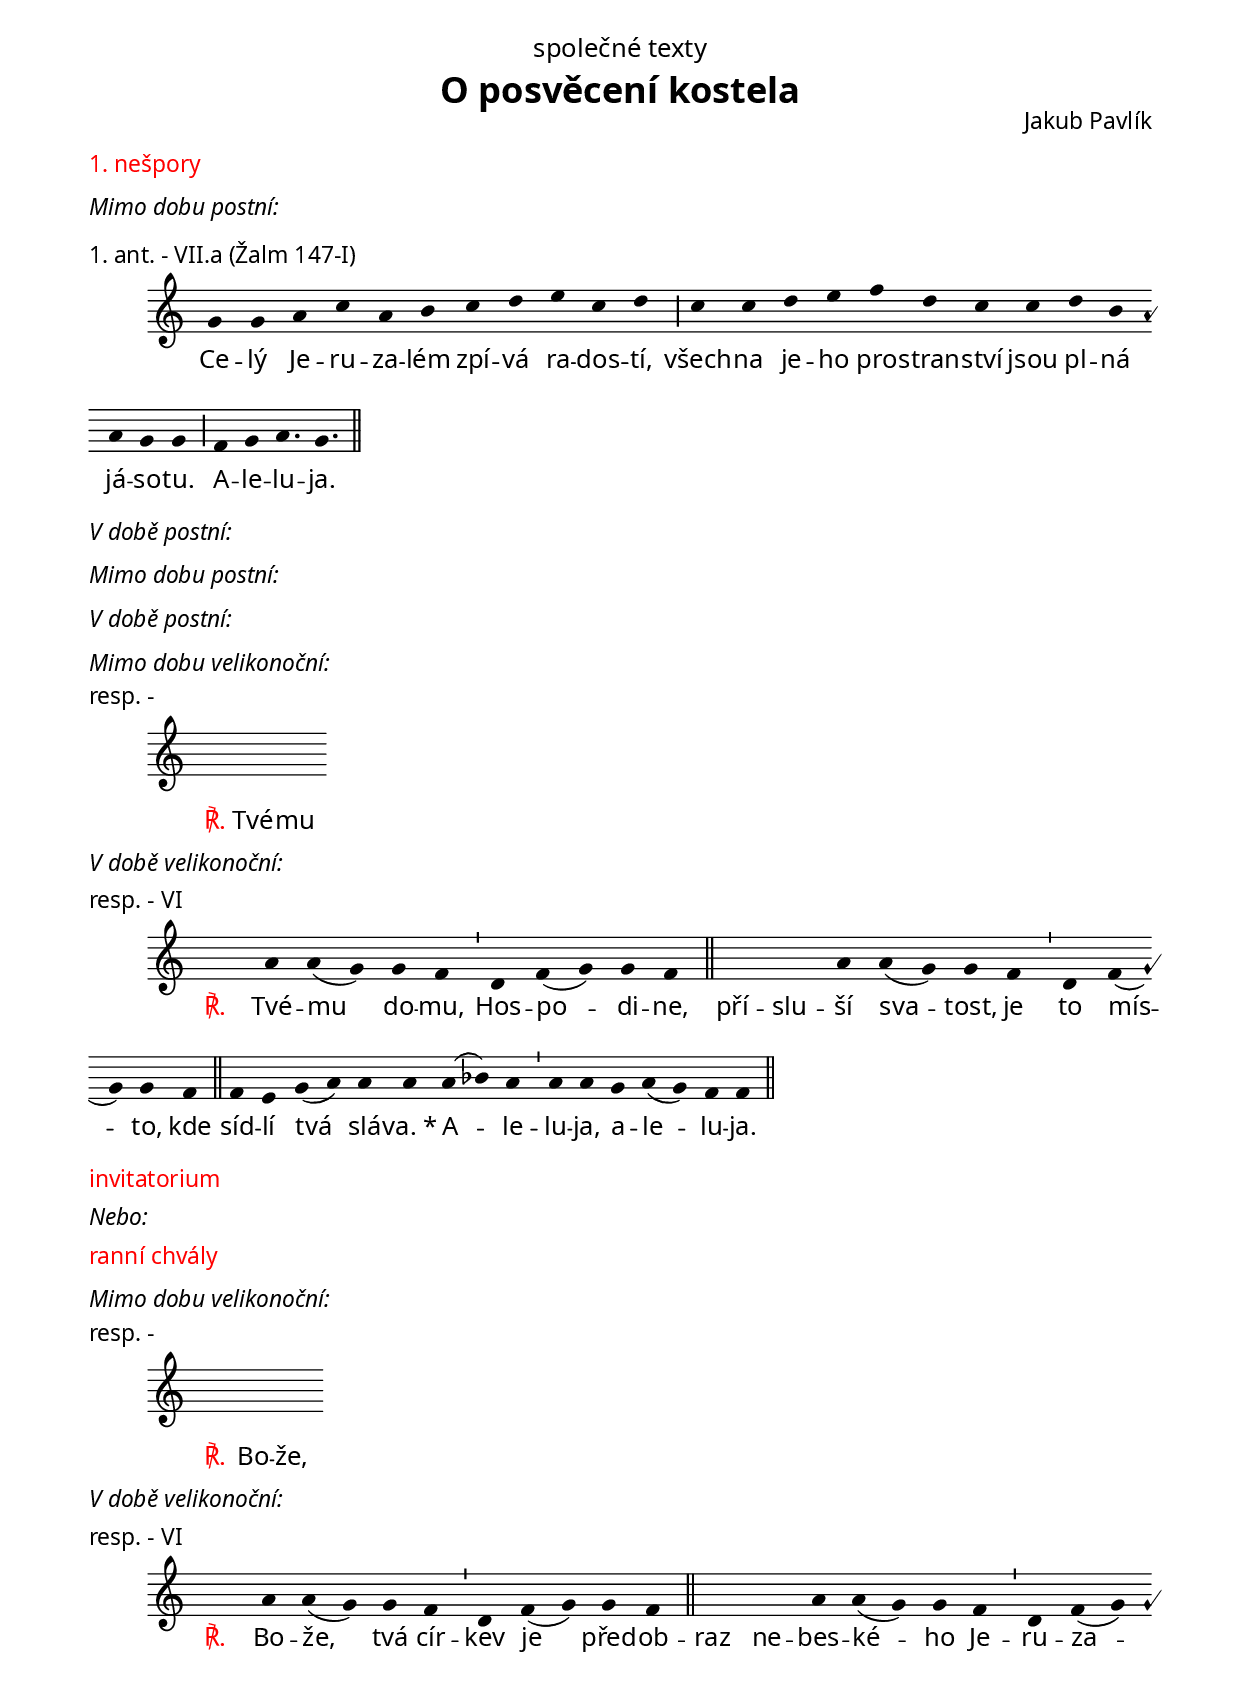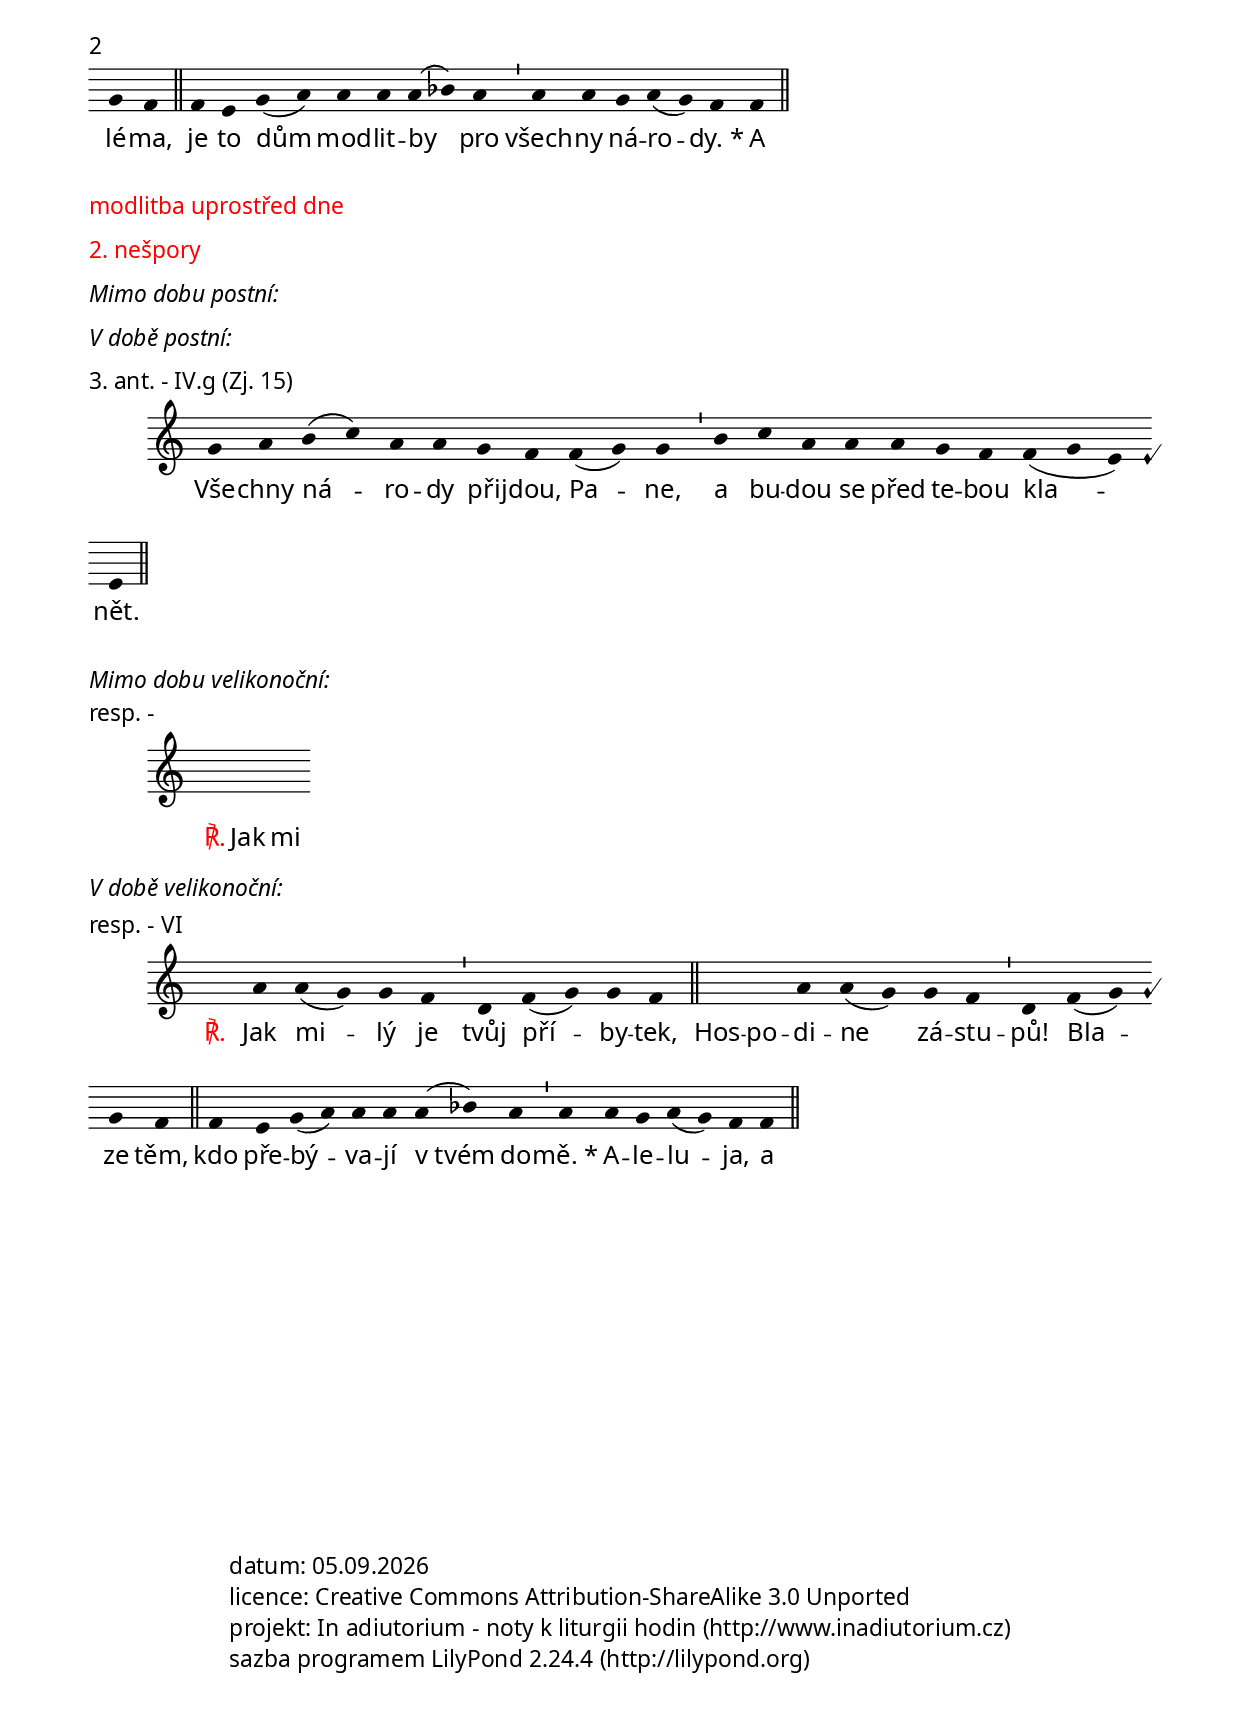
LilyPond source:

\version "2.16.0"

\include "../spolecne.ly"
\include "../dilyresponsorii.ly"

\header {
  title = \markup\titleCommune "O posvěcení kostela"
  composer = "Jakub Pavlík"
}

\markup {\nadpisHodinka {"1. nešpory"}}

\markup\italic{Mimo dobu postní:}

\score {
  \relative c'' {
    \choralniRezim
    g4 g a c a b c d e c d \barMaior
    c c d e f d c c d b a g g \barMaior
    f g a4. g \barFinalis
  }
  \addlyrics {
    Ce -- lý Je -- ru -- za -- lém zpí -- vá ra -- dos -- tí,
    všech -- na je -- ho pro -- stran -- ství jsou pl -- ná já -- so -- tu.
    A -- le -- lu -- ja.
  }
  \header {
    quid = "1. ant."
    modus = "VII"
    differentia = "a" 
    psalmus = "Žalm 147-I"
    id = ""
    piece = \markup {\sestavTitulek}
  }
}

\markup\italic{V době postní:}

\score {
  \relative c'' {
    \choralniRezim
    
  }
  \addlyrics {
    V_Hos -- po -- di -- no -- vě chrá -- mě
    všich -- ni vo -- la -- jí: Slá -- va!
  }
  \header {
    quid = "1. ant."
    modus = ""
    differentia = "" 
    psalmus = "Žalm 147-I"
    id = ""
    piece = \markup {\sestavTitulek}
  }
}

\score {
  \relative c' {
    \choralniRezim
    
  }
  \addlyrics {
    Hos -- po -- din zpev -- nil zá -- vo -- ry tvých bran,
    po -- žeh -- nal tvým sy -- nům v_to -- bě.
    
    A -- le -- lu -- ja.
  }
  \header {
    quid = "2. ant."
    modus = ""
    differentia = "" 
    psalmus = "Žalm 147-II"
    id = ""
    piece = \markup {\sestavTitulek}
  }
}

\markup\italic{Mimo dobu postní:}

\score {
  \relative c' {
    \choralniRezim
    
  }
  \addlyrics {
    V_Bo -- žím měs -- tě
    já -- sa -- jí zá -- stu -- py sva -- tých
    a an -- dě -- lé zpí -- va -- jí chva -- lo -- zpěv
    před Bo -- žím trů -- nem.
    A -- le -- lu -- ja.
  }
  \header {
    quid = "3. ant."
    modus = ""
    differentia = "" 
    psalmus = "Zj 19"
    id = ""
    piece = \markup {\sestavTitulek}
  }
}

\markup\italic{V době postní:}

\score {
  \relative c' {
    \choralniRezim
    
  }
  \addlyrics {
    Bo -- že, tvá cír -- kev ti vzdá -- vá dí -- ky
    skr -- ze Kris -- ta, tvé -- ho Sy -- na.
  }
  \header {
    quid = "3. ant."
    modus = ""
    differentia = "" 
    psalmus = "Kol 1"
    id = ""
    piece = \markup {\sestavTitulek}
  }
}

\markup\italic{Mimo dobu velikonoční:}

\score {
  \relative c' {
    \choralniRezim
    
    % R
    \neviditelna a
    
    % V
    \neviditelna a
    
    % R
    \neviditelna a
    
    % Slava
  }
  \addlyrics {
    \Response Tvé -- mu do -- mu, Hos -- po -- di -- ne,
    pří -- slu -- ší sva -- tost,_*
    je to mís -- to, kde síd -- lí tvá slá -- va.
    \Verse Mi -- lu -- ji dům, kde pře -- bý -- váš,_*
    \Response je to mís -- to, kde síd -- lí tvá slá -- va.
    \textRespDoxologie
  }
  \header {
    quid = "resp."
    modus = ""
    id = ""
    piece = \markup {\sestavTitulekResp}
  }
}

\markup\italic{V době velikonoční:}

\score {
  \relative c' {
    \choralniRezim
    
    % R
    \neviditelna f
    \respVIalelujaResponsum \barFinalis
    % V
    \neviditelna f
    
    % R
    \neviditelna a
    \respVIalelujaResponsum \barFinalis
    % Slava
    \respVIalelujaDoxologie \barFinalis
  }
  \addlyrics {
    \Response Tvé -- mu do -- mu, Hos -- po -- di -- ne,
    pří -- slu -- ší sva -- tost,
    je to mís -- to, kde síd -- lí tvá slá -- va._* \textRespAleluja
    \Verse Mi -- lu -- ji dům, kde pře -- bý -- váš._*
    \Response \textRespAleluja
    \textRespDoxologie
  }
  \header {
    quid = "resp."
    modus = "VI"
    id = ""
    piece = \markup {\sestavTitulekResp}
  }
} 

\score {
  \relative c' {
    \choralniRezim
    
  }
  \addlyrics {
    Ra -- duj -- te se s_Je -- ru -- za -- lé -- mem
    a já -- sej -- te nad ním,
    všich -- ni, kdo ho mi -- lu -- je -- te.
    
    A -- le -- lu -- ja.
  }
  \header {
    quid = "ant. k Magnificat"
    modus = ""
    differentia = "" 
    psalmus = ""
    id = ""
    piece = \markup {\sestavTitulekBezZalmu}
  }
}

\markup {\nadpisHodinka {"invitatorium"}}

\score {
  \relative c' {
    \choralniRezim
    
  }
  \addlyrics {
    Pojď -- me, klaň -- me se Kris -- tu, na -- še -- mu Pá -- nu;
    on si z_nás sta -- ví svůj du -- chov -- ní chrám.
    
    A -- le -- lu -- ja.
  }
  \header {
    quid = "ant."
    modus = ""
    differentia = "" 
    psalmus = ""
    id = ""
    piece = \markup {\sestavTitulekBezZalmu}
  }
}

\markup\italic{Nebo:}

\score {
  \relative c' {
    \choralniRezim
    
  }
  \addlyrics {
    Pojď -- me, klaň -- me se Kris -- tu, na -- še -- mu Pá -- nu;
    on mi -- lu -- je svou cír -- kev.
    
    A -- le -- lu -- ja.
  }
  \header {
    quid = "ant."
    modus = ""
    differentia = "" 
    psalmus = ""
    id = ""
    piece = \markup {\sestavTitulekBezZalmu}
  }
}

\markup {\nadpisHodinka {"ranní chvály"}}

\score {
  \relative c' {
    \choralniRezim
    
  }
  \addlyrics {
    Můj dům má být do -- mem mod -- lit -- by.
    
    A -- le -- lu -- ja.
  }
  \header {
    quid = "1. ant."
    modus = ""
    differentia = "" 
    psalmus = "Žalm 63"
    id = ""
    piece = \markup {\sestavTitulek}
  }
}

\score {
  \relative c' {
    \choralniRezim
    
  }
  \addlyrics {
    Po -- žeh -- na -- ný jsi, Pa -- ne,
    ve svém sva -- tém chrá -- mě.
  }
  \header {
    quid = "2. ant."
    modus = ""
    differentia = "" 
    psalmus = "Dan 3-III"
    id = ""
    piece = \markup {\sestavTitulek}
  }
}

\score {
  \relative c' {
    \choralniRezim
    
  }
  \addlyrics {
    Chval -- te Hos -- po -- di -- na
    ve sbo -- ru sva -- tých.
    
    A -- le -- lu -- ja.
  }
  \header {
    quid = "3. ant."
    modus = ""
    differentia = "" 
    psalmus = "Žalm 149"
    id = ""
    piece = \markup {\sestavTitulek}
  }
}

\markup\italic{Mimo dobu velikonoční:}

\score {
  \relative c' {
    \choralniRezim
    
    % R
    \neviditelna a
    
    % V
    \neviditelna a
    
    % R
    \neviditelna a
    
    % Slava
  }
  \addlyrics {
    \Response Bo -- že, tvá cír -- kev je před -- ob -- raz
    ne -- bes -- ké -- ho Je -- ru -- za -- lé -- ma,_*
    je to dům mod -- lit -- by pro všech -- ny ná -- ro -- dy.
    \Verse V_ní si shro -- maž -- ďu -- ješ svůj lid,_*
    \Response je to dům mod -- lit -- by pro všech -- ny ná -- ro -- dy.
    \textRespDoxologie
  }
  \header {
    quid = "resp."
    modus = ""
    id = ""
    piece = \markup {\sestavTitulekResp}
  }
}

\markup\italic{V době velikonoční:}

\score {
  \relative c' {
    \choralniRezim
    
    % R
    \neviditelna f
    \respVIalelujaResponsum \barFinalis
    % V
    \neviditelna f
    
    % R
    \neviditelna a
    \respVIalelujaResponsum \barFinalis
    % Slava
    \respVIalelujaDoxologie \barFinalis
  }
  \addlyrics {
    \Response Bo -- že, tvá cír -- kev je před -- ob -- raz
    ne -- bes -- ké -- ho Je -- ru -- za -- lé -- ma,
    je to dům mod -- lit -- by pro všech -- ny ná -- ro -- dy._* \textRespAleluja
    \Verse V_ní si shro -- maž -- ďu -- ješ svůj lid._*
    \Response \textRespAleluja
    \textRespDoxologie
  }
  \header {
    quid = "resp."
    modus = "VI"
    id = ""
    piece = \markup {\sestavTitulekResp}
  }
} 

\score {
  \relative c' {
    \choralniRezim
    
  }
  \addlyrics {
    Je -- žíš ře -- kl:
    »Za -- che -- e, pojď ry -- chle do -- lů:
    dnes mu -- sím zů -- stat v_tvém do -- mě«
    a on ry -- chle sle -- zl do -- lů
    a s_ra -- dos -- tí ho při -- jal;
    s_Kris -- tem při -- šla do to -- ho -- to do -- mu spá -- sa.
    
    A -- le -- lu -- ja.
  }
  \header {
    quid = "ant. k Benedictus"
    modus = ""
    differentia = "" 
    psalmus = ""
    id = ""
    piece = \markup {\sestavTitulekBezZalmu}
  }
}

\markup {\nadpisHodinka {"modlitba uprostřed dne"}}

\score {
  \relative c' {
    \choralniRezim
    
  }
  \addlyrics {
    Bo -- ží chrám je sva -- tý:
    je to Bo -- ží po -- le,
    Bo -- ží stav -- ba.
    
    A -- le -- lu -- ja.
  }
  \header {
    quid = "ant. dopoledne"
    modus = ""
    differentia = "" 
    psalmus = ""
    id = ""
    piece = \markup {\sestavTitulekBezZalmu}
  }
}

\score {
  \relative c' {
    \choralniRezim
    
  }
  \addlyrics {
    Tvé -- mu do -- mu pří -- slu -- ší sva -- tost, Hos -- po -- di -- ne,
    na věč -- né ča -- sy.
    
    A -- le -- lu -- ja.
  }
  \header {
    quid = "ant. v poledne"
    modus = ""
    differentia = "" 
    psalmus = ""
    id = ""
    piece = \markup {\sestavTitulekBezZalmu}
  }
}

\score {
  \relative c' {
    \choralniRezim
    
  }
  \addlyrics {
    Bo -- ží dům je pev -- ně zbu -- do -- va -- ný,
    je -- ho zá -- kla -- dy jsou na pev -- né ská -- le.
    
    A -- le -- lu -- ja.
  }
  \header {
    quid = "ant. odpoledne"
    modus = ""
    differentia = "" 
    psalmus = ""
    id = ""
    piece = \markup {\sestavTitulekBezZalmu}
  }
}

\markup {\nadpisHodinka {"2. nešpory"}}

\score {
  \relative c' {
    \choralniRezim
    
  }
  \addlyrics {
    Bůh po -- svě -- til svůj pří -- by -- tek:
    bu -- de v_něm byd -- let na -- vě -- ky.
    
    A -- le -- lu -- ja.
  }
  \header {
    quid = "1. ant."
    modus = ""
    differentia = "" 
    psalmus = "Žalm 46"
    id = ""
    piece = \markup {\sestavTitulek}
  }
}

\score {
  \relative c' {
    \choralniRezim
    
  }
  \addlyrics {
    Do do -- mu Hos -- po -- di -- no -- va
    pů -- jde -- me s_ra -- dos -- tí.
    
    A -- le -- lu -- ja.
  }
  \header {
    quid = "2. ant."
    modus = ""
    differentia = "" 
    psalmus = "Žalm 122"
    id = ""
    piece = \markup {\sestavTitulek}
  }
}

\markup\italic{Mimo dobu postní:}

\score {
  \relative c' {
    \choralniRezim
    
  }
  \addlyrics {
    Chval -- te na -- še -- ho Bo -- ha,
    všich -- ni je -- ho sva -- tí.
    A -- le -- lu -- ja.
  }
  \header {
    quid = "3. ant."
    modus = ""
    differentia = "" 
    psalmus = "Zj 19"
    id = ""
    piece = \markup {\sestavTitulek}
  }
}

\markup\italic{V době postní:}

\score {
  \relative c'' {
    \choralniRezim
    g4 a b( c) a a g f f( g) g \barMin
    b c a a a g f f( g e) e \barFinalis
  }
  \addlyrics {
    Vše -- chny ná -- ro -- dy při -- jdou, Pa -- ne, 
    a bu -- dou se před te -- bou kla -- nět.
  }
  \header {
    modus = "IV"
    differentia = "g" 
    quid = "3. ant."  
    psalmus = "Zj. 15"
    id = ""
    fons = "žaltář, pátek 1.t., nešp., 3. ant."
    piece = \markup {\sestavTitulek}
  }
}

\markup\italic{Mimo dobu velikonoční:}

\score {
  \relative c' {
    \choralniRezim
    
    % R
    \neviditelna a
    
    % V
    \neviditelna a
    
    % R
    \neviditelna a
    
    % Slava
  }
  \addlyrics {
    \Response Jak mi -- lý je tvůj pří -- by -- tek,
    Hos -- po -- di -- ne zá -- stu -- pů!_*
    Bla -- ze těm, kdo pře -- bý -- va -- jí v_tvém do -- mě.
    \Verse Tou -- ží, ba prah -- ne má du -- še po tvých sí -- ních._*
    \Response Bla -- ze těm, kdo pře -- bý -- va -- jí v_tvém do -- mě.
    \textRespDoxologie
  }
  \header {
    quid = "resp."
    modus = ""
    id = ""
    piece = \markup {\sestavTitulekResp}
  }
}

\markup\italic{V době velikonoční:}

\score {
  \relative c' {
    \choralniRezim
    
    % R
    \neviditelna f
    \respVIalelujaResponsum \barFinalis
    % V
    \neviditelna f
    
    % R
    \neviditelna a
    \respVIalelujaResponsum \barFinalis
    % Slava
    \respVIalelujaDoxologie \barFinalis
  }
  \addlyrics {
    \Response Jak mi -- lý je tvůj pří -- by -- tek,
    Hos -- po -- di -- ne zá -- stu -- pů!
    Bla -- ze těm, kdo pře -- bý -- va -- jí v_tvém do -- mě._* \textRespAleluja
    \Verse Tou -- ží, ba prah -- ne má du -- še po tvých sí -- ních._*
    \Response \textRespAleluja
    \textRespDoxologie
  }
  \header {
    quid = "resp."
    modus = "VI"
    id = ""
    piece = \markup {\sestavTitulekResp}
  }
} 

\score {
  \relative c' {
    \choralniRezim
    
  }
  \addlyrics {
    Sva -- tý je dům Bo -- ží:
    dům, v_němž se vzý -- vá Bo -- ží jmé -- no
    a kde Bůh pře -- bý -- vá me -- zi ná -- mi.
  }
  \header {
    quid = "ant. k Magnificat"
    modus = ""
    differentia = "" 
    psalmus = ""
    id = ""
    piece = \markup {\sestavTitulekBezZalmu}
  }
}